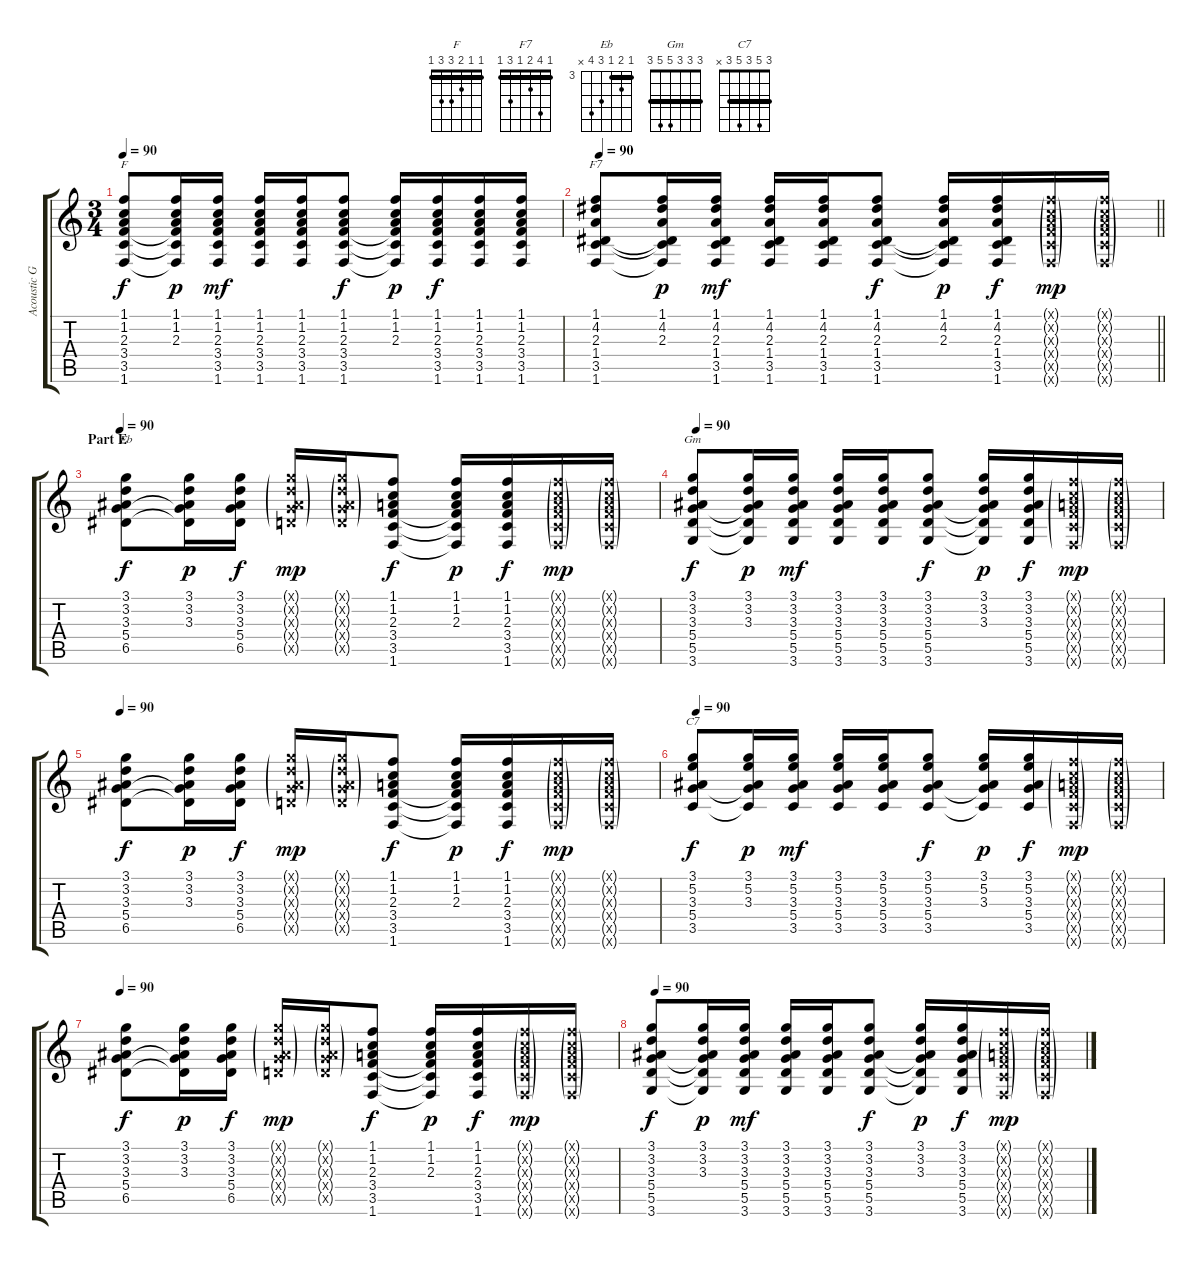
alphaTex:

\track ("Acoustic Guitar - John Frusciante" "Acoustic G") {solo instrument acousticguitarsteel}
\staff {score tabs}
\tuning (E4 B3 G3 D3 A2 E2) {hide}
\chord ("F" 1 1 2 3 3 1) {barre 1}
\chord ("F7" 1 4 2 1 3 1) {barre 1}
\chord ("Eb" 3 4 3 5 6 x) {firstfret 3 barre 3}
\chord ("Gm" 3 3 3 5 5 3) {barre 3}
\chord ("C7" 3 5 3 5 3 x) {barre 3}
\ts (3 4)
\tempo 90
\clef g2
\ks c
(1.1 1.2 2.3 3.4 3.5 1.6).8{ch "F" dy f} (1.1 1.2 2.3 3.4{t} 3.5{t} 1.6{t}).16{dy p} (1.1 1.2 2.3 3.4 3.5 1.6).16{dy mf} (1.1 1.2 2.3 3.4 3.5 1.6).16 (1.1 1.2 2.3 3.4 3.5 1.6).16 (1.1 1.2 2.3 3.4 3.5 1.6).8{dy f} (1.1 1.2 2.3 3.4{t} 3.5{t} 1.6{t}).16{dy p} (1.1 1.2 2.3 3.4 3.5 1.6).16{dy f} (1.1 1.2 2.3 3.4 3.5 1.6).16 (1.1 1.2 2.3 3.4 3.5 1.6).16 |
\tempo 90
\barLineRight lightlight
(1.1 4.2 2.3 1.4 3.5 1.6).8{ch "F7"} (1.1 4.2 2.3 1.4{t} 3.5{t} 1.6{t}).16{dy p} (1.1 4.2 2.3 1.4 3.5 1.6).16{dy mf} (1.1 4.2 2.3 1.4 3.5 1.6).16 (1.1 4.2 2.3 1.4 3.5 1.6).16 (1.1 4.2 2.3 1.4 3.5 1.6).8{dy f} (1.1 4.2 2.3 1.4{t} 3.5{t} 1.6{t}).16{dy p} (1.1 4.2 2.3 1.4 3.5 1.6).16{dy f} (1.1{g x} 1.2{g x} 2.3{g x} 3.4{g x} 3.5{g x} 1.6{g x}).16{dy mp} (1.1{g x} 1.2{g x} 2.3{g x} 3.4{g x} 3.5{g x} 1.6{g x}).16 |
\section ("" "Part E")
\tempo 90
(3.1 3.2 3.3 5.4 6.5).8{ch "Eb" dy f} (3.1 3.2 3.3 5.4{t} 6.5{t}).16{dy p} (3.1 3.2 3.3 5.4 6.5).16{dy f} (3.1{g x} 3.2{g x} 3.3{g x} 5.4{g x} 5.5{g x}).16{dy mp} (3.1{g x} 3.2{g x} 3.3{g x} 5.4{g x} 5.5{g x}).16 (1.1 1.2 2.3 3.4 3.5 1.6).8{dy f} (1.1 1.2 2.3 3.4{t} 3.5{t} 1.6{t}).16{dy p} (1.1 1.2 2.3 3.4 3.5 1.6).16{dy f} (1.1{g x} 1.2{g x} 2.3{g x} 3.4{g x} 3.5{g x} 1.6{g x}).16{dy mp} (1.1{g x} 1.2{g x} 2.3{g x} 3.4{g x} 3.5{g x} 1.6{g x}).16 |
\tempo 90
(3.1 3.2 3.3 5.4 5.5 3.6).8{ch "Gm" dy f} (3.1 3.2 3.3 5.4{t} 5.5{t} 3.6{t}).16{dy p} (3.1 3.2 3.3 5.4 5.5 3.6).16{dy mf} (3.1 3.2 3.3 5.4 5.5 3.6).16 (3.1 3.2 3.3 5.4 5.5 3.6).16 (3.1 3.2 3.3 5.4 5.5 3.6).8{dy f} (3.1 3.2 3.3 5.4{t} 5.5{t} 3.6{t}).16{dy p} (3.1 3.2 3.3 5.4 5.5 3.6).16{dy f} (1.1{g x} 1.2{g x} 2.3{g x} 3.4{g x} 3.5{g x} 1.6{g x}).16{dy mp} (1.1{g x} 1.2{g x} 2.3{g x} 3.4{g x} 3.5{g x} 1.6{g x}).16 |
\tempo 90
(3.1 3.2 3.3 5.4 6.5).8{dy f} (3.1 3.2 3.3 5.4{t} 6.5{t}).16{dy p} (3.1 3.2 3.3 5.4 6.5).16{dy f} (3.1{g x} 3.2{g x} 3.3{g x} 5.4{g x} 5.5{g x}).16{dy mp} (3.1{g x} 3.2{g x} 3.3{g x} 5.4{g x} 5.5{g x}).16 (1.1 1.2 2.3 3.4 3.5 1.6).8{dy f} (1.1 1.2 2.3 3.4{t} 3.5{t} 1.6{t}).16{dy p} (1.1 1.2 2.3 3.4 3.5 1.6).16{dy f} (1.1{g x} 1.2{g x} 2.3{g x} 3.4{g x} 3.5{g x} 1.6{g x}).16{dy mp} (1.1{g x} 1.2{g x} 2.3{g x} 3.4{g x} 3.5{g x} 1.6{g x}).16 |
\tempo 90
(3.1 5.2 3.3 5.4 3.5).8{ch "C7" dy f} (3.1 5.2 3.3 5.4{t} 3.5{t}).16{dy p} (3.1 5.2 3.3 5.4 3.5).16{dy mf} (3.1 5.2 3.3 5.4 3.5).16 (3.1 5.2 3.3 5.4 3.5).16 (3.1 5.2 3.3 5.4 3.5).8{dy f} (3.1 5.2 3.3 5.4{t} 3.5{t}).16{dy p} (3.1 5.2 3.3 5.4 3.5).16{dy f} (1.1{g x} 1.2{g x} 2.3{g x} 3.4{g x} 3.5{g x} 1.6{g x}).16{dy mp} (1.1{g x} 1.2{g x} 2.3{g x} 3.4{g x} 3.5{g x} 1.6{g x}).16 |
\tempo 90
(3.1 3.2 3.3 5.4 6.5).8{dy f} (3.1 3.2 3.3 5.4{t} 6.5{t}).16{dy p} (3.1 3.2 3.3 5.4 6.5).16{dy f} (3.1{g x} 3.2{g x} 3.3{g x} 5.4{g x} 5.5{g x}).16{dy mp} (3.1{g x} 3.2{g x} 3.3{g x} 5.4{g x} 5.5{g x}).16 (1.1 1.2 2.3 3.4 3.5 1.6).8{dy f} (1.1 1.2 2.3 3.4{t} 3.5{t} 1.6{t}).16{dy p} (1.1 1.2 2.3 3.4 3.5 1.6).16{dy f} (1.1{g x} 1.2{g x} 2.3{g x} 3.4{g x} 3.5{g x} 1.6{g x}).16{dy mp} (1.1{g x} 1.2{g x} 2.3{g x} 3.4{g x} 3.5{g x} 1.6{g x}).16 |
\tempo 90
(3.1 3.2 3.3 5.4 5.5 3.6).8{dy f} (3.1 3.2 3.3 5.4{t} 5.5{t} 3.6{t}).16{dy p} (3.1 3.2 3.3 5.4 5.5 3.6).16{dy mf} (3.1 3.2 3.3 5.4 5.5 3.6).16 (3.1 3.2 3.3 5.4 5.5 3.6).16 (3.1 3.2 3.3 5.4 5.5 3.6).8{dy f} (3.1 3.2 3.3 5.4{t} 5.5{t} 3.6{t}).16{dy p} (3.1 3.2 3.3 5.4 5.5 3.6).16{dy f} (1.1{g x} 1.2{g x} 2.3{g x} 3.4{g x} 3.5{g x} 1.6{g x}).16{dy mp} (1.1{g x} 1.2{g x} 2.3{g x} 3.4{g x} 3.5{g x} 1.6{g x}).16
